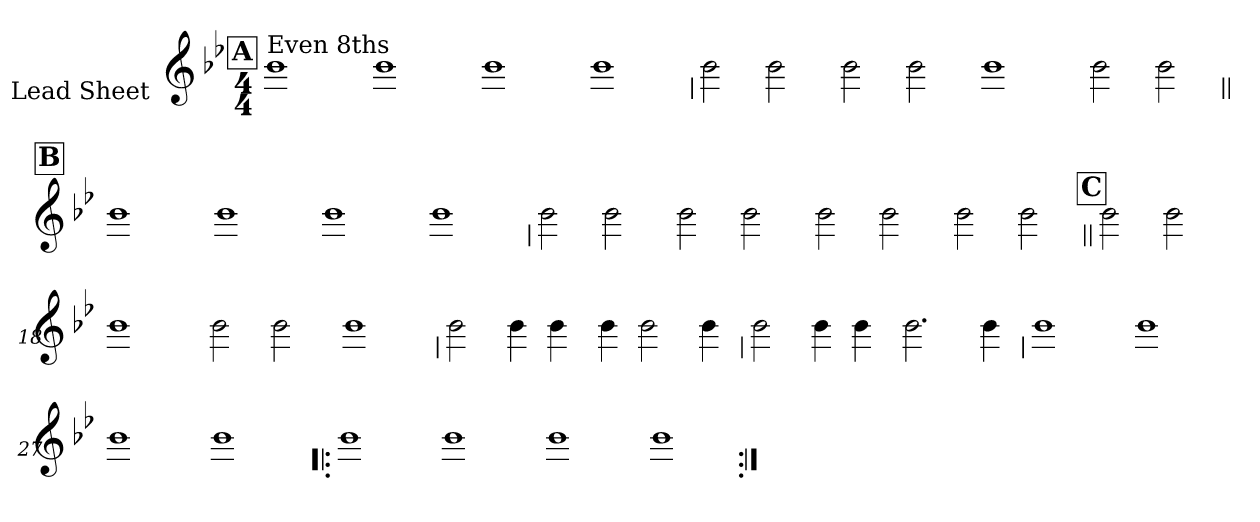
**kern
*part1
*staff1
*I"Lead Sheet
*stria0
*clefG2
*k[b-e-]
*B-:
*M4/4
!!LO:REH:place=s1:a:t=A
=1||
!LO:TX:a:t=Even 8ths
1b-
=2-
1b-
=3-
1b-
=4-
1b-
!!LO:LB:g=z
=5
2b-
2b-
=6-
2b-
2b-
=7-
1b-
=8-
2b-
2b-
!!LO:LB:g=z
!!LO:REH:place=s1:a:t=B
=9||
1b-
=10-
1b-
=11-
1b-
=12-
1b-
!!LO:LB:g=z
=13
2b-
2b-
=14-
2b-
2b-
=15-
2b-
2b-
=16-
2b-
2b-
!!LO:LB:g=z
!!LO:REH:place=s1:a:t=C
=17||
2b-
2b-
=18-
1b-
=19-
2b-
2b-
=20-
1b-
!!LO:LB:g=z
=21
2b-
4b-
4b-
=22-
4b-
2b-
4b-
!!LO:LB:g=z
=23
2b-
4b-
4b-
=24-
2.b-
4b-
!!LO:LB:g=z
=25
1b-
=26-
1b-
=27-
1b-
=28-
1b-
!!LO:LB:g=z
=29!|:
1b-
=30-
1b-
=31-
1b-
=32-
1b-
=:|!
*-
